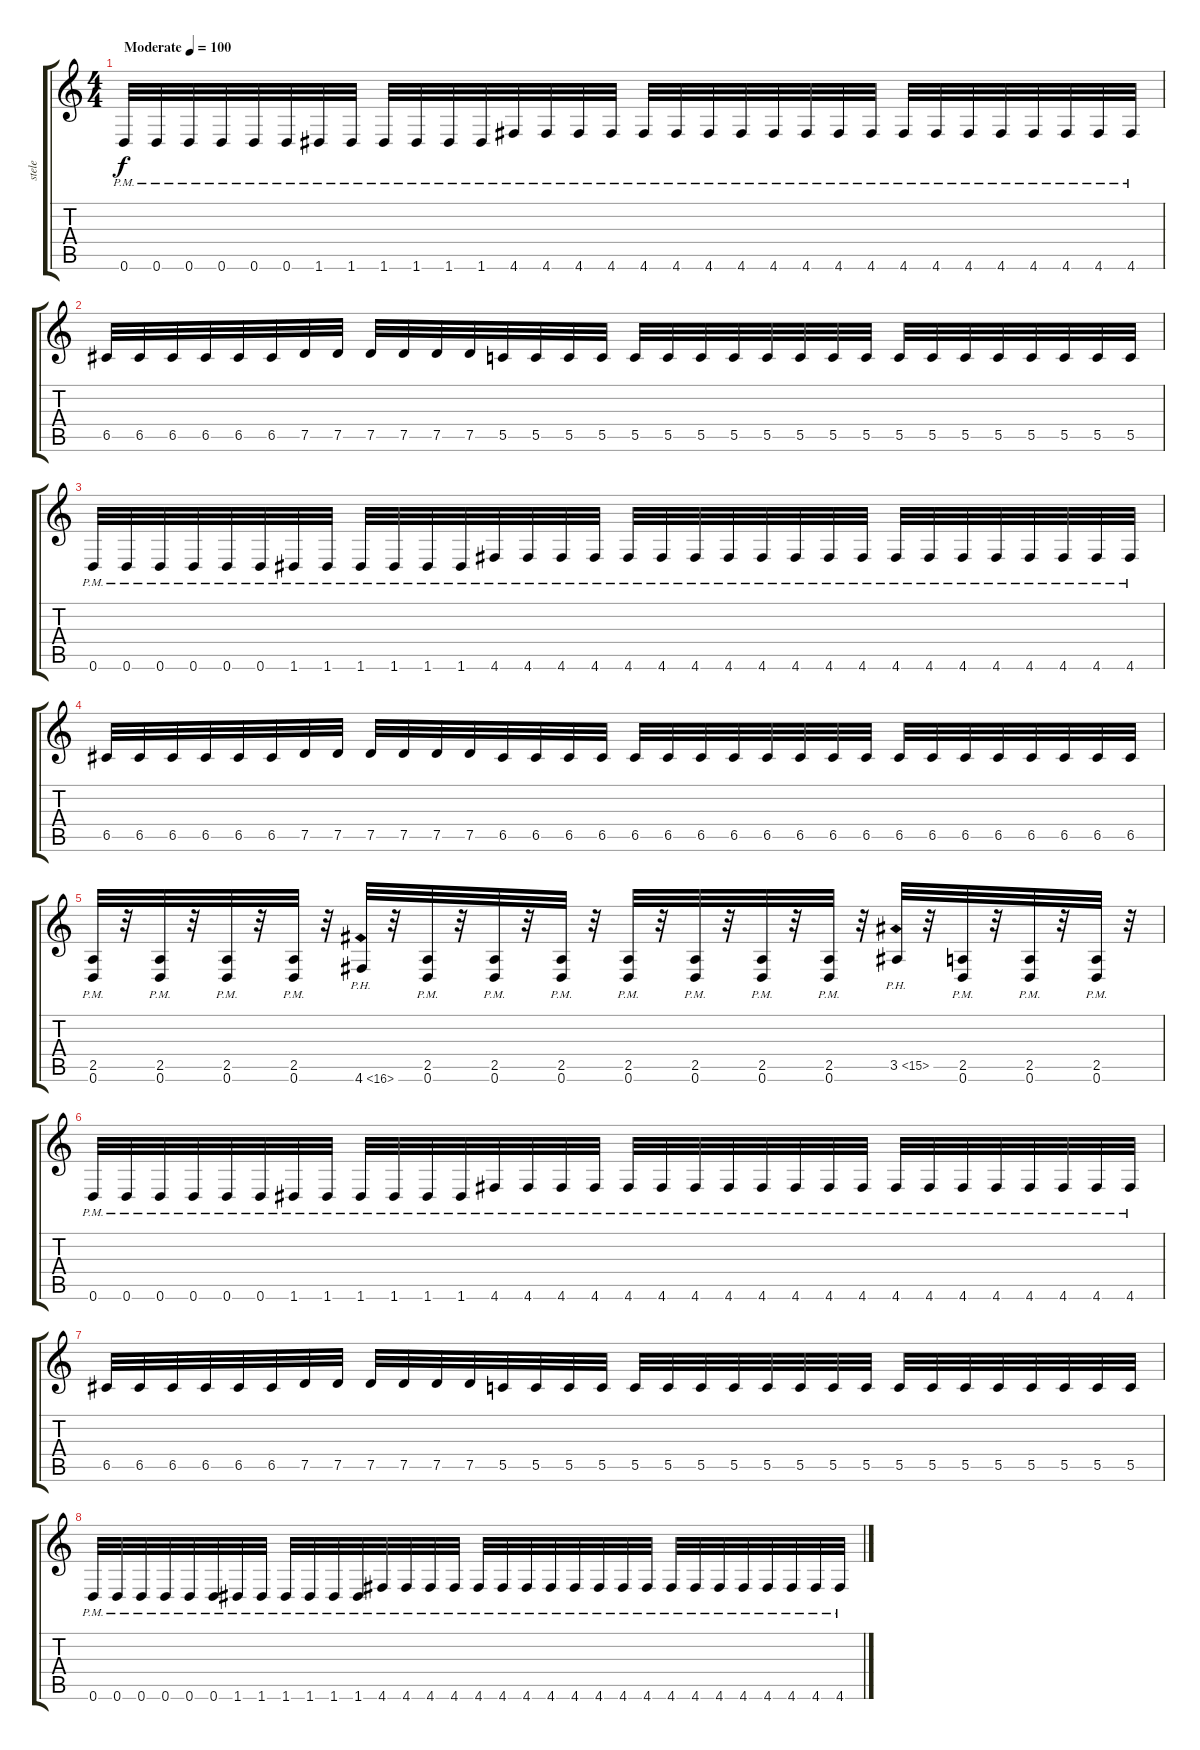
\track ("stele" "stele") {instrument distortionguitar}
\staff {score tabs}
\tuning (D4 A3 F3 C3 G2 D2) {hide}
\ts (4 4)
\tempo (100 "Moderate")
\clef g2
\ks c
0.6{pm}.32{dy f instrument distortionguitar} 0.6{pm}.32 0.6{pm}.32 0.6{pm}.32 0.6{pm}.32 0.6{pm}.32 1.6{pm}.32 1.6{pm}.32 1.6{pm}.32 1.6{pm}.32 1.6{pm}.32 1.6{pm}.32 4.6{pm}.32 4.6{pm}.32 4.6{pm}.32 4.6{pm}.32 4.6{pm}.32 4.6{pm}.32 4.6{pm}.32 4.6{pm}.32 4.6{pm}.32 4.6{pm}.32 4.6{pm}.32 4.6{pm}.32 4.6{pm}.32 4.6{pm}.32 4.6{pm}.32 4.6{pm}.32 4.6{pm}.32 4.6{pm}.32 4.6{pm}.32 4.6{pm}.32 |
6.5.32 6.5.32 6.5.32 6.5.32 6.5.32 6.5.32 7.5.32 7.5.32 7.5.32 7.5.32 7.5.32 7.5.32 5.5.32 5.5.32 5.5.32 5.5.32 5.5.32 5.5.32 5.5.32 5.5.32 5.5.32 5.5.32 5.5.32 5.5.32 5.5.32 5.5.32 5.5.32 5.5.32 5.5.32 5.5.32 5.5.32 5.5.32 |
0.6{pm}.32 0.6{pm}.32 0.6{pm}.32 0.6{pm}.32 0.6{pm}.32 0.6{pm}.32 1.6{pm}.32 1.6{pm}.32 1.6{pm}.32 1.6{pm}.32 1.6{pm}.32 1.6{pm}.32 4.6{pm}.32 4.6{pm}.32 4.6{pm}.32 4.6{pm}.32 4.6{pm}.32 4.6{pm}.32 4.6{pm}.32 4.6{pm}.32 4.6{pm}.32 4.6{pm}.32 4.6{pm}.32 4.6{pm}.32 4.6{pm}.32 4.6{pm}.32 4.6{pm}.32 4.6{pm}.32 4.6{pm}.32 4.6{pm}.32 4.6{pm}.32 4.6{pm}.32 |
6.5.32 6.5.32 6.5.32 6.5.32 6.5.32 6.5.32 7.5.32 7.5.32 7.5.32 7.5.32 7.5.32 7.5.32 6.5.32 6.5.32 6.5.32 6.5.32 6.5.32 6.5.32 6.5.32 6.5.32 6.5.32 6.5.32 6.5.32 6.5.32 6.5.32 6.5.32 6.5.32 6.5.32 6.5.32 6.5.32 6.5.32 6.5.32 |
(2.5{pm} 0.6{pm}).32 r.32 (2.5{pm} 0.6{pm}).32 r.32 (2.5{pm} 0.6{pm}).32 r.32 (2.5{pm} 0.6{pm}).32 r.32 4.6{ph 12}.32 r.32 (2.5{pm} 0.6{pm}).32 r.32 (2.5{pm} 0.6{pm}).32 r.32 (2.5{pm} 0.6{pm}).32 r.32 (2.5{pm} 0.6{pm}).32 r.32 (2.5{pm} 0.6{pm}).32 r.32 (2.5{pm} 0.6{pm}).32 r.32 (2.5{pm} 0.6{pm}).32 r.32 3.5{ph 12}.32 r.32 (2.5{pm} 0.6{pm}).32 r.32 (2.5{pm} 0.6{pm}).32 r.32 (2.5{pm} 0.6{pm}).32 r.32 |
0.6{pm}.32 0.6{pm}.32 0.6{pm}.32 0.6{pm}.32 0.6{pm}.32 0.6{pm}.32 1.6{pm}.32 1.6{pm}.32 1.6{pm}.32 1.6{pm}.32 1.6{pm}.32 1.6{pm}.32 4.6{pm}.32 4.6{pm}.32 4.6{pm}.32 4.6{pm}.32 4.6{pm}.32 4.6{pm}.32 4.6{pm}.32 4.6{pm}.32 4.6{pm}.32 4.6{pm}.32 4.6{pm}.32 4.6{pm}.32 4.6{pm}.32 4.6{pm}.32 4.6{pm}.32 4.6{pm}.32 4.6{pm}.32 4.6{pm}.32 4.6{pm}.32 4.6{pm}.32 |
6.5.32 6.5.32 6.5.32 6.5.32 6.5.32 6.5.32 7.5.32 7.5.32 7.5.32 7.5.32 7.5.32 7.5.32 5.5.32 5.5.32 5.5.32 5.5.32 5.5.32 5.5.32 5.5.32 5.5.32 5.5.32 5.5.32 5.5.32 5.5.32 5.5.32 5.5.32 5.5.32 5.5.32 5.5.32 5.5.32 5.5.32 5.5.32 |
0.6{pm}.32 0.6{pm}.32 0.6{pm}.32 0.6{pm}.32 0.6{pm}.32 0.6{pm}.32 1.6{pm}.32 1.6{pm}.32 1.6{pm}.32 1.6{pm}.32 1.6{pm}.32 1.6{pm}.32 4.6{pm}.32 4.6{pm}.32 4.6{pm}.32 4.6{pm}.32 4.6{pm}.32 4.6{pm}.32 4.6{pm}.32 4.6{pm}.32 4.6{pm}.32 4.6{pm}.32 4.6{pm}.32 4.6{pm}.32 4.6{pm}.32 4.6{pm}.32 4.6{pm}.32 4.6{pm}.32 4.6{pm}.32 4.6{pm}.32 4.6{pm}.32 4.6{pm}.32
